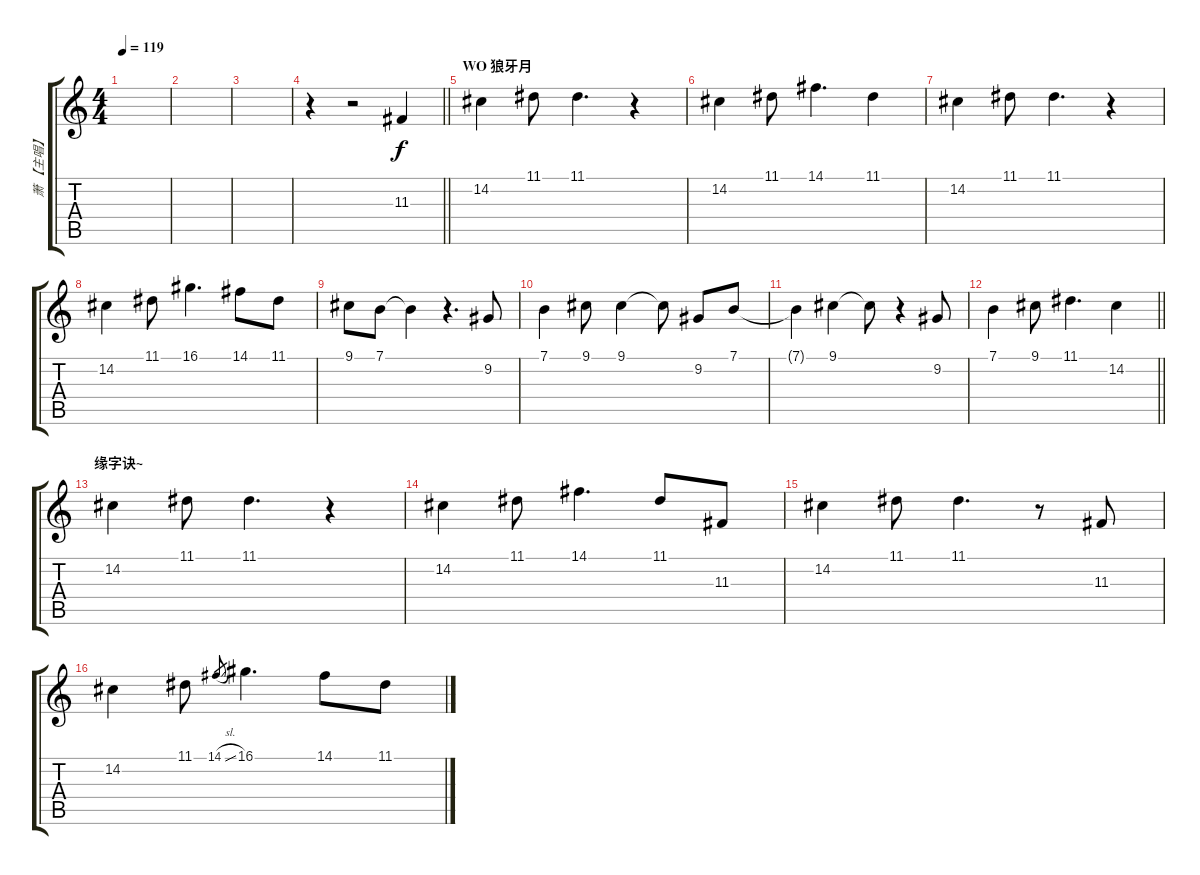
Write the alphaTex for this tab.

\track ("萧 【主唱】" "萧 【主唱】") {instrument piccolo}
\staff {score tabs}
\tuning (E4 B3 G3 D3 A2 E2) {hide}
\ts (4 4)
\tempo 119
\clef g2
\ks c
|
|
|
\barLineRight lightlight
r.4 r.2 11.3.4 |
\section ("" "WO 狼牙月")
14.2.4 11.1.8 11.1.4{d} r.4 |
14.2.4 11.1.8 14.1.4{d} 11.1.4 |
14.2.4 11.1.8 11.1.4{d} r.4 |
14.2.4 11.1.8 16.1.4{d} 14.1.8 11.1.8 |
9.1.8 7.1.8 7.1{t}.4 r.4{d} 9.2.8 |
7.1.4 9.1.8 9.1.4 9.1{t}.8 9.2.8 7.1.8 |
7.1{t}.4 9.1.4 9.1{t}.8 r.4 9.2.8 |
\barLineRight lightlight
7.1.4 9.1.8 11.1.4{d} 14.2.4 |
\section ("" "缘字诀~")
14.2.4 11.1.8 11.1.4{d} r.4 |
14.2.4 11.1.8 14.1.4{d} 11.1.8 11.3.8 |
14.2.4 11.1.8 11.1.4{d} r.8 11.3.8 |
14.2.4 11.1.8 14.1{sl}.8{gr} 16.1.4{d} 14.1.8 11.1.8
